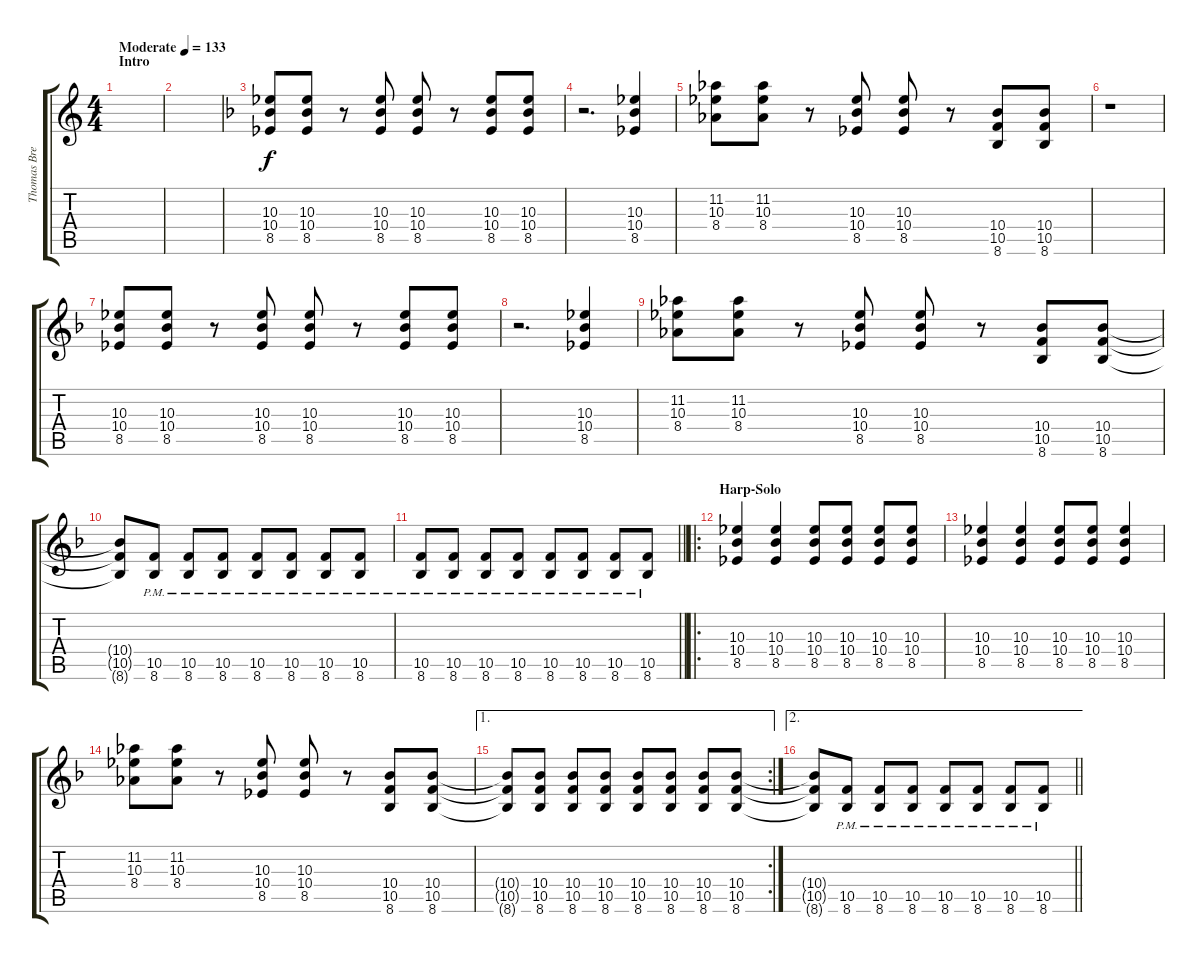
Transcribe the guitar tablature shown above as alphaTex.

\track ("Thomas Bredahl" "Thomas Bre") {instrument distortionguitar}
\staff {score tabs}
\tuning (D4 A3 F3 C3 G2 D2) {hide}
\ts (4 4)
\section ("" "Intro")
\tempo (133 "Moderate")
\clef g2
\ks c
|
|
\ks f
(10.3 10.4 8.5).8 (10.3 10.4 8.5).8 r.8 (10.3 10.4 8.5).8 (10.3 10.4 8.5).8 r.8 (10.3 10.4 8.5).8 (10.3 10.4 8.5).8 |
r.2{d} (10.3 10.4 8.5).4 |
(11.2 10.3 8.4).8 (11.2 10.3 8.4).8 r.8 (10.3 10.4 8.5).8 (10.3 10.4 8.5).8 r.8 (10.4 10.5 8.6).8 (10.4 10.5 8.6).8 |
r.1 |
(10.3 10.4 8.5).8 (10.3 10.4 8.5).8 r.8 (10.3 10.4 8.5).8 (10.3 10.4 8.5).8 r.8 (10.3 10.4 8.5).8 (10.3 10.4 8.5).8 |
r.2{d} (10.3 10.4 8.5).4 |
(11.2 10.3 8.4).8 (11.2 10.3 8.4).8 r.8 (10.3 10.4 8.5).8 (10.3 10.4 8.5).8 r.8 (10.4 10.5 8.6).8 (10.4 10.5 8.6).8 |
(10.4{t} 10.5{t} 8.6{t}).8 (10.5{pm} 8.6{pm}).8 (10.5{pm} 8.6{pm}).8 (10.5{pm} 8.6{pm}).8 (10.5{pm} 8.6{pm}).8 (10.5{pm} 8.6{pm}).8 (10.5{pm} 8.6{pm}).8 (10.5{pm} 8.6{pm}).8 |
\barLineRight lightlight
(10.5{pm} 8.6{pm}).8 (10.5{pm} 8.6{pm}).8 (10.5{pm} 8.6{pm}).8 (10.5{pm} 8.6{pm}).8 (10.5{pm} 8.6{pm}).8 (10.5{pm} 8.6{pm}).8 (10.5{pm} 8.6{pm}).8 (10.5{pm} 8.6{pm}).8 |
\ro
\section ("" "Harp-Solo")
(10.3 10.4 8.5).4 (10.3 10.4 8.5).4 (10.3 10.4 8.5).8 (10.3 10.4 8.5).8 (10.3 10.4 8.5).8 (10.3 10.4 8.5).8 |
(10.3 10.4 8.5).4 (10.3 10.4 8.5).4 (10.3 10.4 8.5).8 (10.3 10.4 8.5).8 (10.3 10.4 8.5).4 |
(11.2 10.3 8.4).8 (11.2 10.3 8.4).8 r.8 (10.3 10.4 8.5).8 (10.3 10.4 8.5).8 r.8 (10.4 10.5 8.6).8 (10.4 10.5 8.6).8 |
\ae 1
\rc 2
(10.4{t} 10.5{t} 8.6{t}).8 (10.4 10.5 8.6).8 (10.4 10.5 8.6).8 (10.4 10.5 8.6).8 (10.4 10.5 8.6).8 (10.4 10.5 8.6).8 (10.4 10.5 8.6).8 (10.4 10.5 8.6).8 |
\ae 2
\barLineRight lightlight
(10.4{t} 10.5{t} 8.6{t}).8 (10.5{pm} 8.6{pm}).8 (10.5{pm} 8.6{pm}).8 (10.5{pm} 8.6{pm}).8 (10.5{pm} 8.6{pm}).8 (10.5{pm} 8.6{pm}).8 (10.5{pm} 8.6{pm}).8 (10.5{pm} 8.6{pm}).8
